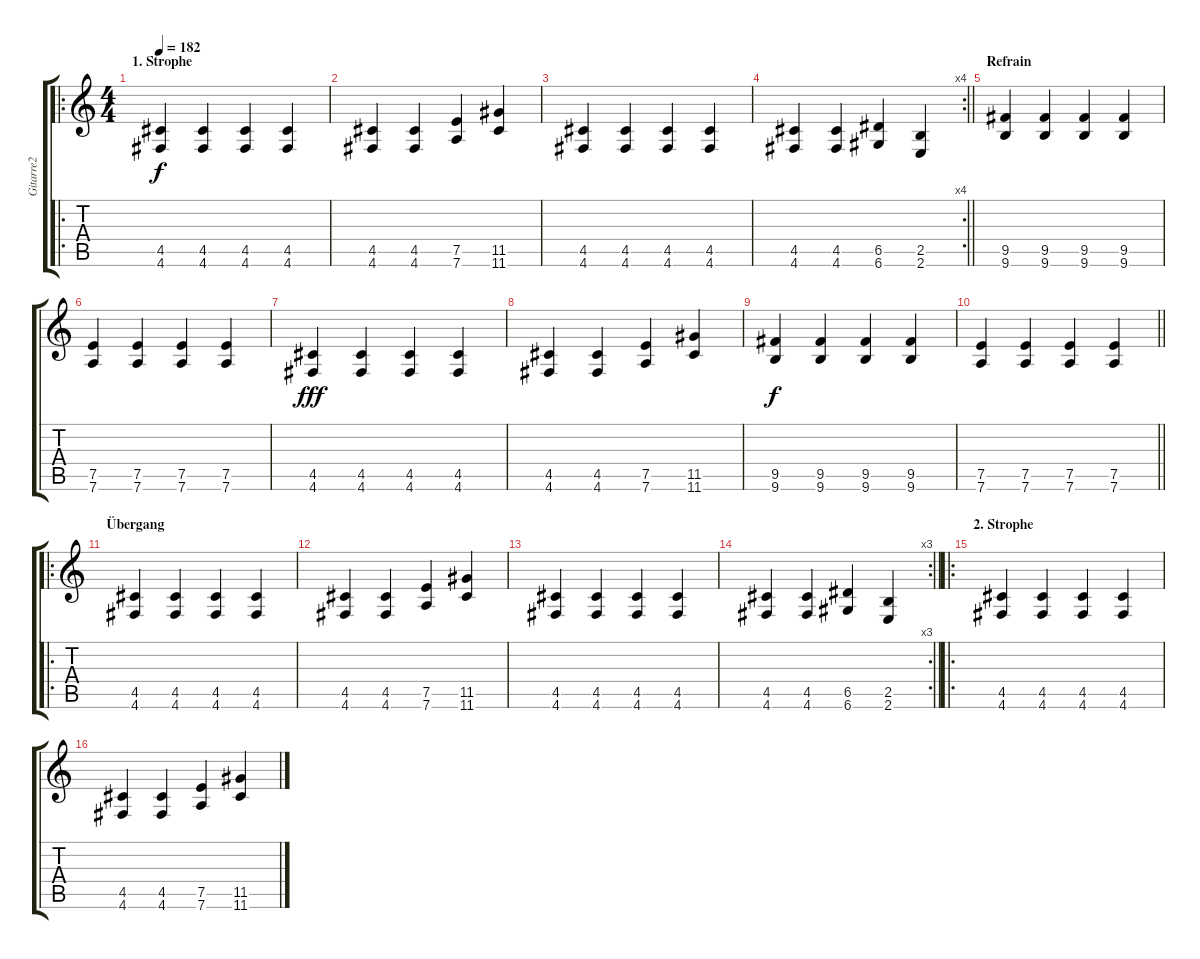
\track ("Gitarre2" "Gitarre2") {instrument distortionguitar}
\staff {score tabs}
\tuning (E4 A3 G3 D3 A2 D2) {hide}
\ro
\ts (4 4)
\section ("" "1. Strophe ")
\tempo 182
\clef g2
\ks c
(4.5 4.6).4{dy f} (4.5 4.6).4 (4.5 4.6).4 (4.5 4.6).4 |
(4.5 4.6).4 (4.5 4.6).4 (7.5 7.6).4 (11.5 11.6).4 |
(4.5 4.6).4 (4.5 4.6).4 (4.5 4.6).4 (4.5 4.6).4 |
\rc 4
\barLineRight lightlight
(4.5 4.6).4 (4.5 4.6).4 (6.5 6.6).4 (2.5 2.6).4 |
\section ("" "Refrain")
(9.5 9.6).4 (9.5 9.6).4 (9.5 9.6).4 (9.5 9.6).4 |
(7.5 7.6).4 (7.5 7.6).4 (7.5 7.6).4 (7.5 7.6).4 |
(4.5 4.6).4{dy fff} (4.5 4.6).4 (4.5 4.6).4 (4.5 4.6).4 |
(4.5 4.6).4 (4.5 4.6).4 (7.5 7.6).4 (11.5 11.6).4 |
(9.5 9.6).4{dy f} (9.5 9.6).4 (9.5 9.6).4 (9.5 9.6).4 |
\barLineRight lightlight
(7.5 7.6).4 (7.5 7.6).4 (7.5 7.6).4 (7.5 7.6).4 |
\ro
\section ("" "Übergang")
(4.5 4.6).4 (4.5 4.6).4 (4.5 4.6).4 (4.5 4.6).4 |
(4.5 4.6).4 (4.5 4.6).4 (7.5 7.6).4 (11.5 11.6).4 |
(4.5 4.6).4 (4.5 4.6).4 (4.5 4.6).4 (4.5 4.6).4 |
\rc 3
\barLineRight lightlight
(4.5 4.6).4 (4.5 4.6).4 (6.5 6.6).4 (2.5 2.6).4 |
\ro
\section ("" "2. Strophe")
(4.5 4.6).4 (4.5 4.6).4 (4.5 4.6).4 (4.5 4.6).4 |
(4.5 4.6).4 (4.5 4.6).4 (7.5 7.6).4 (11.5 11.6).4
